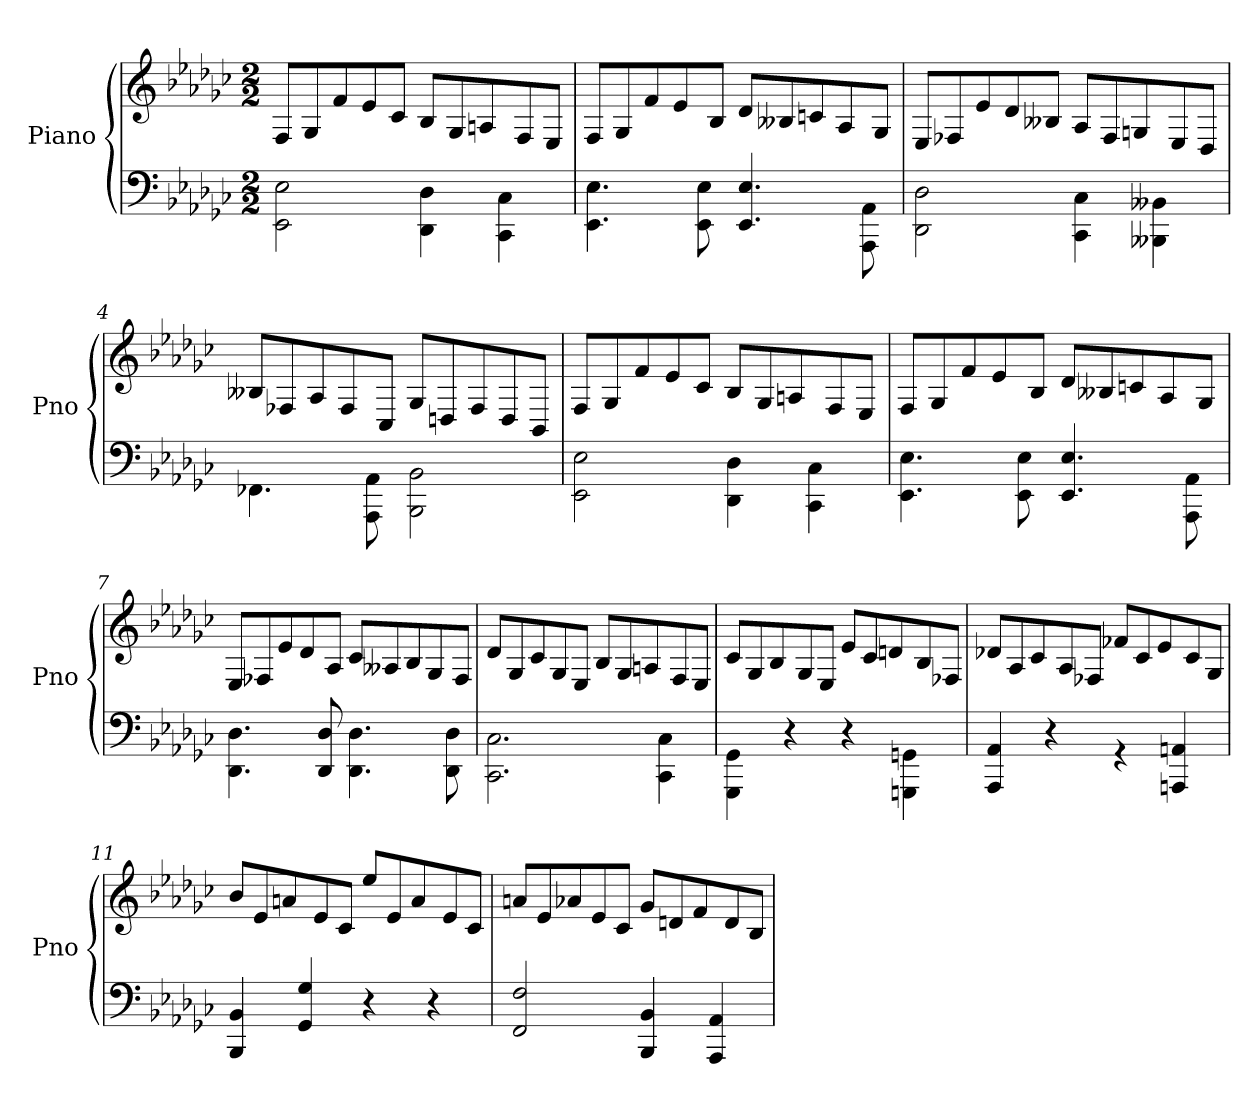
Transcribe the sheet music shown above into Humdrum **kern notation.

**kern	**kern
*part1	*part1
*staff2	*staff1
*I"Piano	*
*I'Pno	*
*clefF4	*clefG2
*k[b-e-a-d-g-c-]	*k[b-e-a-d-g-c-]
*e-:	*e-:
*M2/2	*M2/2
*	*Xtuplet
=1	=1
2EE-\ 2E-\	10F/L
.	10G-/
.	10f
.	10e-
.	10c-J
4DD-\ 4D-\	10B-/L
.	10G-/
.	10An/
4CC-\ 4C-\	.
.	10F/
.	10E-/J
=2	=2
4.EE-\ 4.E-\	10F/L
.	10G-/
.	10f
.	10e-
8EE-\ 8E-\	.
.	10B-J
4.EE- 4.E-	10d-L
.	10B--X
.	10cn
.	10A-/
8AAA-\ 8AA-\	.
.	10G-/J
=3	=3
2DD-\ 2D-\	10E-/L
.	10F-X
.	10e-
.	10d-
.	10B--X/J
4CC-\ 4C-\	10A-/L
.	10F-/
.	10Gn/
4BBB--X\ 4BB--X\	.
.	10E-/
.	10D-/J
=4	=4
4.FF-X\	10B--X/L
.	10F-X
.	10A-/
.	10F-/
8AAA-\ 8AA-\	.
.	10C-/J
2BBB-\ 2BB-\	10G-/L
.	10Dn/
.	10F-/
.	10D/
.	10BB-/J
=5	=5
2EE-\ 2E-\	10F/L
.	10G-/
.	10f
.	10e-
.	10c-J
4DD-\ 4D-\	10B-/L
.	10G-/
.	10An/
4CC-\ 4C-\	.
.	10F/
.	10E-/J
=6	=6
4.EE-\ 4.E-\	10F/L
.	10G-/
.	10f
.	10e-
8EE-\ 8E-\	.
.	10B-J
4.EE- 4.E-	10d-L
.	10B--X
.	10cn
.	10A-/
8AAA-\ 8AA-\	.
.	10G-/J
=7	=7
4.DD-\ 4.D-\	10E-/L
.	10F-X
.	10e-
.	10d-
8DD- 8D-	.
.	10A-/J
4.DD-\ 4.D-\	10c-/L
.	10A--X/
.	10B-/
.	10G-/
8DD-\ 8D-\	.
.	10F-/J
=8	=8
2.CC-\ 2.C-\	10d-/L
.	10G-/
.	10c-/
.	10G-/
.	10E-/J
.	10B-/L
.	10G-/
.	10An/
4CC-\ 4C-\	.
.	10F/
.	10E-/J
=9	=9
4GGG-\ 4GG-\	10c-/L
.	10G-/
.	10B-/
4r	.
.	10G-/
.	10E-/J
4r	10e-/L
.	10c-/
.	10dn/
4GGGn\ 4GGn\	.
.	10B-/
.	10F-XJ
=10	=10
4AAA- 4AA-	10d-XL
.	10A-/
.	10c-/
4r	.
.	10A-/
.	10F-XJ
4rGG	10f-XL
.	10c-
.	10e-
4AAAn 4AAn	.
.	10c-
.	10G-/J
=11	=11
4BBB- 4BB-	10b-L
.	10e-
.	10an
4GG- 4G-	.
.	10e-
.	10c-J
4r	10ee-L
.	10e-
.	10a
4r	.
.	10e-
.	10c-J
=12	=12
2FF 2F	10anL
.	10e-
.	10a-X
.	10e-
.	10c-J
4BBB- 4BB-	10g-L
.	10dn
.	10f
4AAA- 4AA-	.
.	10d
.	10B-J
=	=
*-	*-
